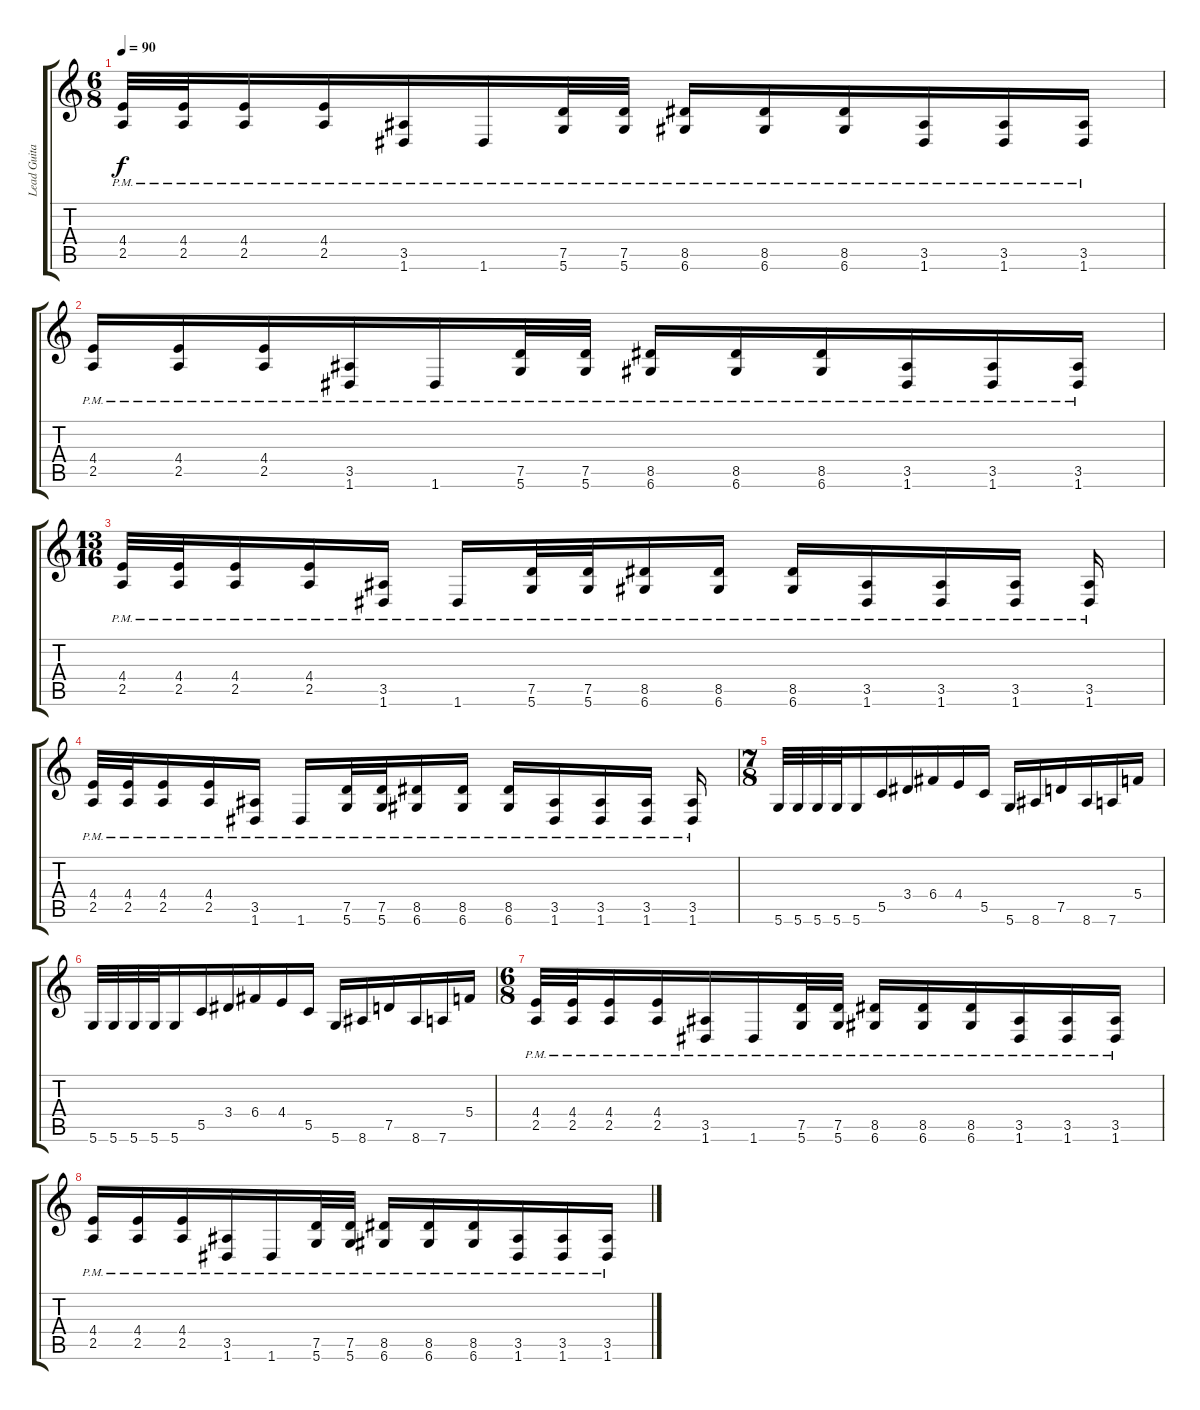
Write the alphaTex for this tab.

\track ("Lead Guitar" "Lead Guita") {instrument distortionguitar}
\staff {score tabs}
\tuning (D4 A3 F3 C3 G2 D2) {hide}
\ts (6 8)
\tempo 90
\clef g2
\ks c
(4.4{pm} 2.5{pm}).32{dy f} (4.4{pm} 2.5{pm}).32 (4.4{pm} 2.5{pm}).16 (4.4{pm} 2.5{pm}).16 (3.5{pm} 1.6{pm}).16 1.6{pm}.16 (7.5{pm} 5.6{pm}).32 (7.5{pm} 5.6{pm}).32 (8.5{pm} 6.6{pm}).16 (8.5{pm} 6.6{pm}).16 (8.5{pm} 6.6{pm}).16 (3.5{pm} 1.6{pm}).16 (3.5{pm} 1.6{pm}).16 (3.5{pm} 1.6{pm}).16 |
(4.4{pm} 2.5{pm}).16 (4.4{pm} 2.5{pm}).16 (4.4{pm} 2.5{pm}).16 (3.5{pm} 1.6{pm}).16 1.6{pm}.16 (7.5{pm} 5.6{pm}).32 (7.5{pm} 5.6{pm}).32 (8.5{pm} 6.6{pm}).16 (8.5{pm} 6.6{pm}).16 (8.5{pm} 6.6{pm}).16 (3.5{pm} 1.6{pm}).16 (3.5{pm} 1.6{pm}).16 (3.5{pm} 1.6{pm}).16 |
\ts (13 16)
(4.4{pm} 2.5{pm}).32 (4.4{pm} 2.5{pm}).32 (4.4{pm} 2.5{pm}).16 (4.4{pm} 2.5{pm}).16 (3.5{pm} 1.6{pm}).16 1.6{pm}.16 (7.5{pm} 5.6{pm}).32 (7.5{pm} 5.6{pm}).32 (8.5{pm} 6.6{pm}).16 (8.5{pm} 6.6{pm}).16 (8.5{pm} 6.6{pm}).16 (3.5{pm} 1.6{pm}).16 (3.5{pm} 1.6{pm}).16 (3.5{pm} 1.6{pm}).16 (3.5{pm} 1.6{pm}).16 |
(4.4{pm} 2.5{pm}).32 (4.4{pm} 2.5{pm}).32 (4.4{pm} 2.5{pm}).16 (4.4{pm} 2.5{pm}).16 (3.5{pm} 1.6{pm}).16 1.6{pm}.16 (7.5{pm} 5.6{pm}).32 (7.5{pm} 5.6{pm}).32 (8.5{pm} 6.6{pm}).16 (8.5{pm} 6.6{pm}).16 (8.5{pm} 6.6{pm}).16 (3.5{pm} 1.6{pm}).16 (3.5{pm} 1.6{pm}).16 (3.5{pm} 1.6{pm}).16 (3.5{pm} 1.6{pm}).16 |
\ts (7 8)
5.6.32 5.6.32 5.6.32 5.6.32 5.6.16 5.5.16 3.4.16 6.4.16 4.4.16 5.5.16 5.6.16 8.6.16 7.5.16 8.6.16 7.6.16 5.4.16 |
5.6.32 5.6.32 5.6.32 5.6.32 5.6.16 5.5.16 3.4.16 6.4.16 4.4.16 5.5.16 5.6.16 8.6.16 7.5.16 8.6.16 7.6.16 5.4.16 |
\ts (6 8)
(4.4{pm} 2.5{pm}).32 (4.4{pm} 2.5{pm}).32 (4.4{pm} 2.5{pm}).16 (4.4{pm} 2.5{pm}).16 (3.5{pm} 1.6{pm}).16 1.6{pm}.16 (7.5{pm} 5.6{pm}).32 (7.5{pm} 5.6{pm}).32 (8.5{pm} 6.6{pm}).16 (8.5{pm} 6.6{pm}).16 (8.5{pm} 6.6{pm}).16 (3.5{pm} 1.6{pm}).16 (3.5{pm} 1.6{pm}).16 (3.5{pm} 1.6{pm}).16 |
(4.4{pm} 2.5{pm}).16 (4.4{pm} 2.5{pm}).16 (4.4{pm} 2.5{pm}).16 (3.5{pm} 1.6{pm}).16 1.6{pm}.16 (7.5{pm} 5.6{pm}).32 (7.5{pm} 5.6{pm}).32 (8.5{pm} 6.6{pm}).16 (8.5{pm} 6.6{pm}).16 (8.5{pm} 6.6{pm}).16 (3.5{pm} 1.6{pm}).16 (3.5{pm} 1.6{pm}).16 (3.5{pm} 1.6{pm}).16
